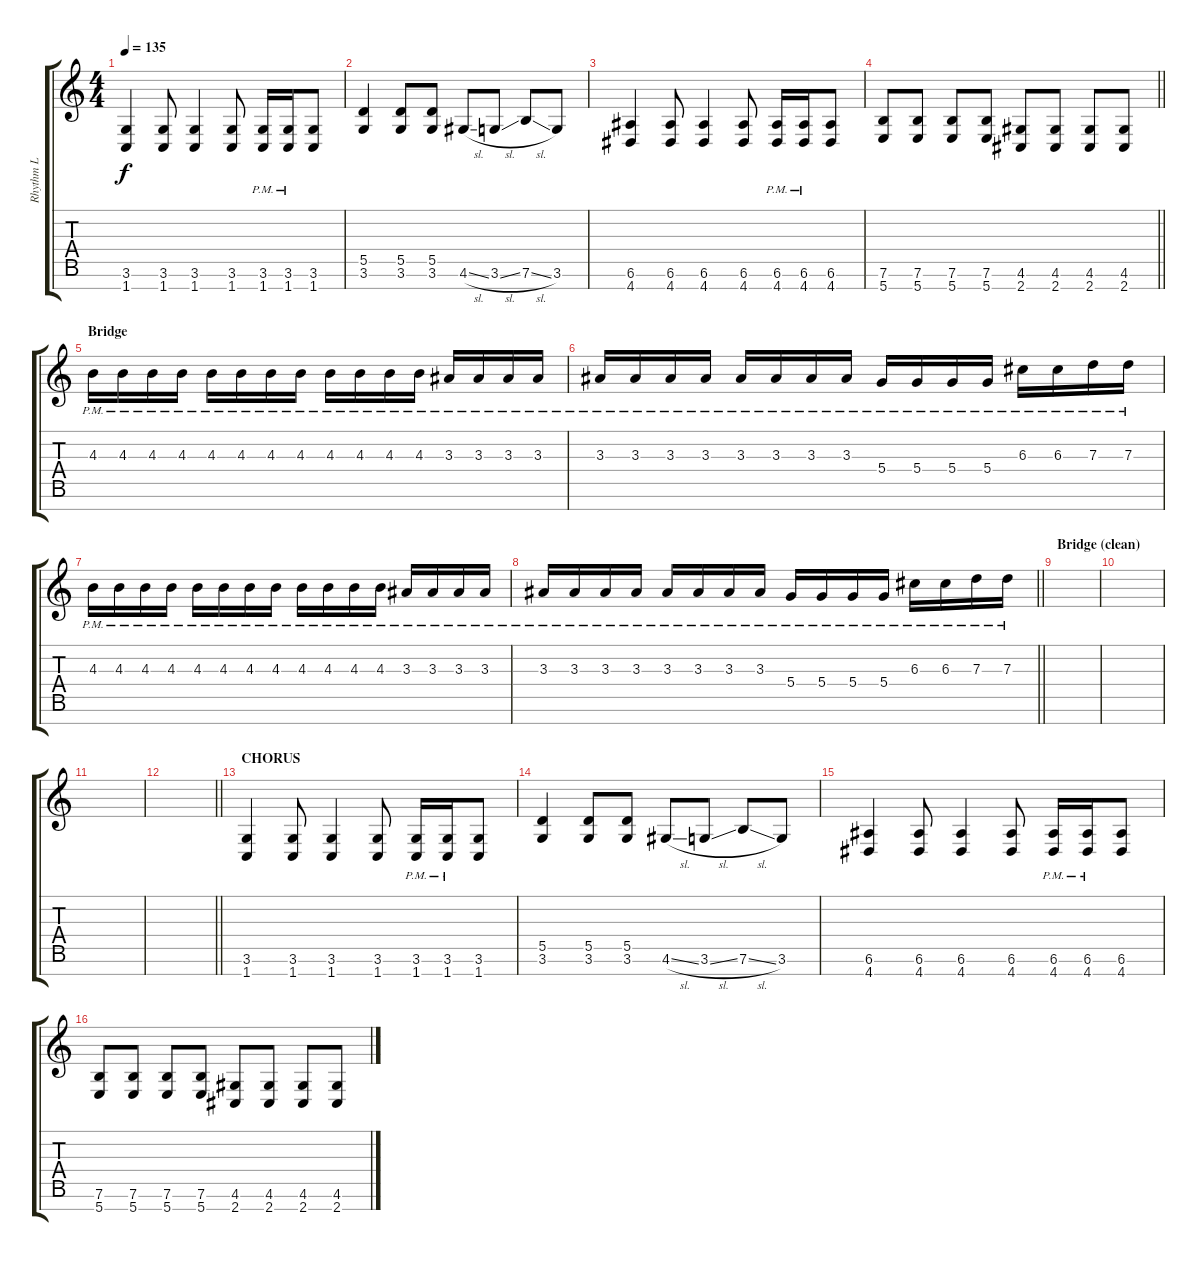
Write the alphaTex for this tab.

\track ("Rhythm L" "Rhythm L") {instrument distortionguitar}
\staff {score tabs}
\tuning (E4 B3 G3 D3 A2 E2 B1) {hide}
\ts (4 4)
\tempo 135
\clef g2
\ks c
(3.6 1.7).4{dy f} (3.6 1.7).8 (3.6 1.7).4 (3.6 1.7).8 (3.6{pm} 1.7{pm}).16 (3.6{pm} 1.7{pm}).16 (3.6 1.7).8 |
(5.5 3.6).4 (5.5 3.6).8 (5.5 3.6).8 4.6{sl}.8 3.6{sl}.8 7.6{sl}.8 3.6.8 |
(6.6 4.7).4 (6.6 4.7).8 (6.6 4.7).4 (6.6 4.7).8 (6.6{pm} 4.7{pm}).16 (6.6{pm} 4.7{pm}).16 (6.6 4.7).8 |
\barLineRight lightlight
(7.6 5.7).8 (7.6 5.7).8 (7.6 5.7).8 (7.6 5.7).8 (4.6 2.7).8 (4.6 2.7).8 (4.6 2.7).8 (4.6 2.7).8 |
\section ("" "Bridge")
4.3{pm}.16 4.3{pm}.16 4.3{pm}.16 4.3{pm}.16 4.3{pm}.16 4.3{pm}.16 4.3{pm}.16 4.3{pm}.16 4.3{pm}.16 4.3{pm}.16 4.3{pm}.16 4.3{pm}.16 3.3{pm}.16 3.3{pm}.16 3.3{pm}.16 3.3{pm}.16 |
3.3{pm}.16 3.3{pm}.16 3.3{pm}.16 3.3{pm}.16 3.3{pm}.16 3.3{pm}.16 3.3{pm}.16 3.3{pm}.16 5.4{pm}.16 5.4{pm}.16 5.4{pm}.16 5.4{pm}.16 6.3{pm}.16 6.3{pm}.16 7.3{pm}.16 7.3{pm}.16 |
4.3{pm}.16 4.3{pm}.16 4.3{pm}.16 4.3{pm}.16 4.3{pm}.16 4.3{pm}.16 4.3{pm}.16 4.3{pm}.16 4.3{pm}.16 4.3{pm}.16 4.3{pm}.16 4.3{pm}.16 3.3{pm}.16 3.3{pm}.16 3.3{pm}.16 3.3{pm}.16 |
\barLineRight lightlight
3.3{pm}.16 3.3{pm}.16 3.3{pm}.16 3.3{pm}.16 3.3{pm}.16 3.3{pm}.16 3.3{pm}.16 3.3{pm}.16 5.4{pm}.16 5.4{pm}.16 5.4{pm}.16 5.4{pm}.16 6.3{pm}.16 6.3{pm}.16 7.3{pm}.16 7.3{pm}.16 |
\section ("" "Bridge (clean)")
|
|
|
\barLineRight lightlight
|
\section ("" "CHORUS")
(3.6 1.7).4 (3.6 1.7).8 (3.6 1.7).4 (3.6 1.7).8 (3.6{pm} 1.7{pm}).16 (3.6{pm} 1.7{pm}).16 (3.6 1.7).8 |
(5.5 3.6).4 (5.5 3.6).8 (5.5 3.6).8 4.6{sl}.8 3.6{sl}.8 7.6{sl}.8 3.6.8 |
(6.6 4.7).4 (6.6 4.7).8 (6.6 4.7).4 (6.6 4.7).8 (6.6{pm} 4.7{pm}).16 (6.6{pm} 4.7{pm}).16 (6.6 4.7).8 |
(7.6 5.7).8 (7.6 5.7).8 (7.6 5.7).8 (7.6 5.7).8 (4.6 2.7).8 (4.6 2.7).8 (4.6 2.7).8 (4.6 2.7).8
